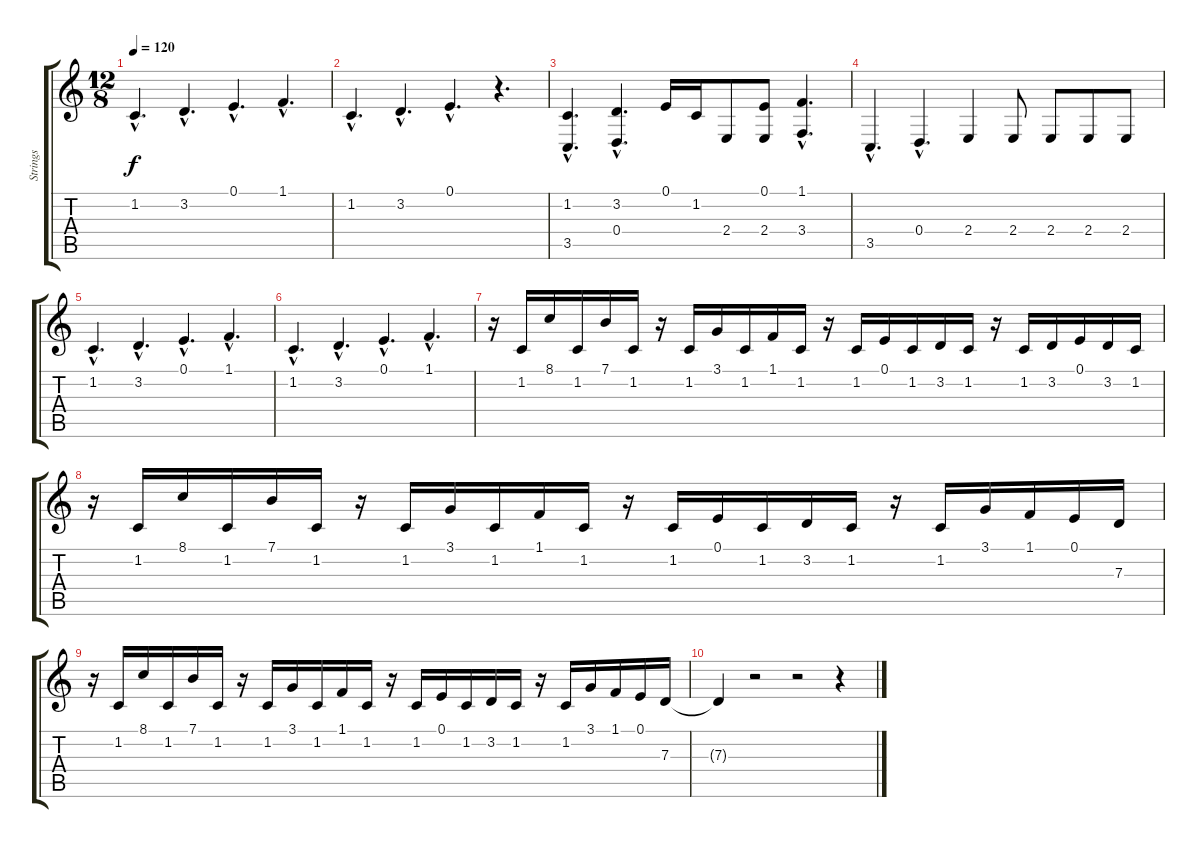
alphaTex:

\track ("Strings" "Strings") {instrument stringensemble1}
\staff {score tabs}
\tuning (E4 B3 G3 D3 A2 E2) {hide}
\ts (12 8)
\tempo 120
\clef g2
\ks c
1.2{hac}.4{d dy f} 3.2{hac}.4{d} 0.1{hac}.4{d} 1.1{hac}.4{d} |
1.2{hac}.4{d} 3.2{hac}.4{d} 0.1{hac}.4{d} r.4{d} |
(1.2{hac} 3.5{hac}).4{d} (3.2{hac} 0.4{hac}).4{d} 0.1.16 1.2.16 2.4.8 (0.1 2.4).8 (1.1{hac} 3.4{hac}).4{d} |
3.5{hac}.4{d} 0.4{hac}.4{d} 2.4.4 2.4.8 2.4.8 2.4.8 2.4.8 |
1.2{hac}.4{d} 3.2{hac}.4{d} 0.1{hac}.4{d} 1.1{hac}.4{d} |
1.2{hac}.4{d} 3.2{hac}.4{d} 0.1{hac}.4{d} 1.1{hac}.4{d} |
r.16 1.2.16 8.1.16 1.2.16 7.1.16 1.2.16 r.16 1.2.16 3.1.16 1.2.16 1.1.16 1.2.16 r.16 1.2.16 0.1.16 1.2.16 3.2.16 1.2.16 r.16 1.2.16 3.2.16 0.1.16 3.2.16 1.2.16 |
r.16 1.2.16 8.1.16 1.2.16 7.1.16 1.2.16 r.16 1.2.16 3.1.16 1.2.16 1.1.16 1.2.16 r.16 1.2.16 0.1.16 1.2.16 3.2.16 1.2.16 r.16 1.2.16 3.1.16 1.1.16 0.1.16 7.3.16 |
r.16 1.2.16 8.1.16 1.2.16 7.1.16 1.2.16 r.16 1.2.16 3.1.16 1.2.16 1.1.16 1.2.16 r.16 1.2.16 0.1.16 1.2.16 3.2.16 1.2.16 r.16 1.2.16 3.1.16 1.1.16 0.1.16 7.3.16 |
7.3{t}.4 r.2 r.2 r.4
